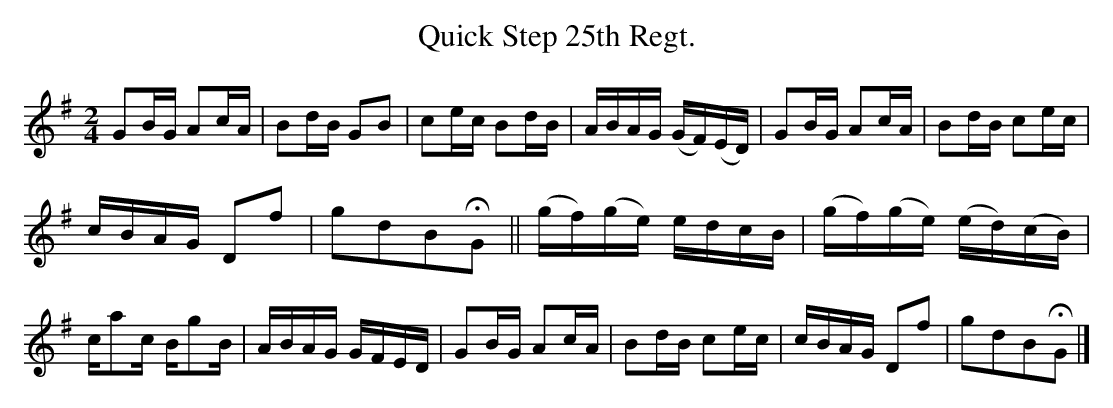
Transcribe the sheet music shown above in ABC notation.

X:1
T:Quick Step 25th Regt.
M:2/4
K:G
G2BG A2cA| B2dB G2B2| c2ec B2dB| ABAG (GF)(ED)|\
G2BG A2cA| B2dB c2ec|
cBAG D2f2| g2d2B2HG2||\
(gf)(ge) edcB| (gf)(ge) (ed)(cB)|
ca2c Bg2B| ABAG GFED|\
G2BG A2cA| B2dB c2ec| cBAG D2f2| g2d2B2HG2|]
